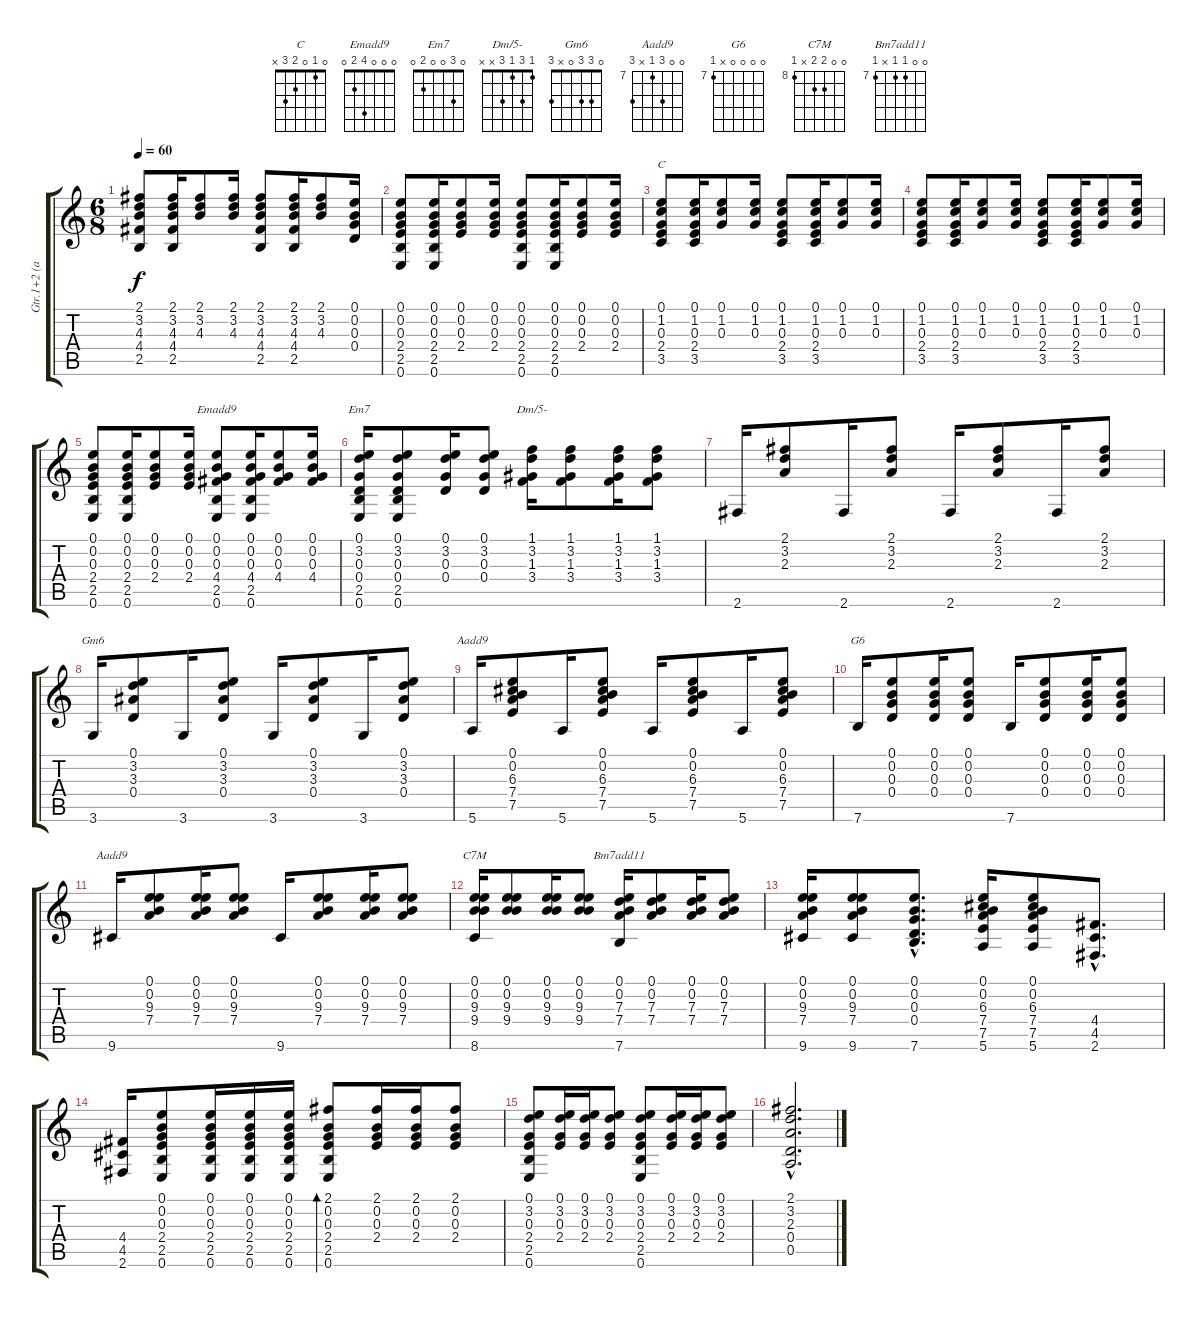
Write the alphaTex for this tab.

\track ("Gtr.1+2 (acous.)" "Gtr.1+2 (a") {instrument acousticguitarsteel}
\staff {score tabs}
\tuning (E4 B3 G3 D3 A2 E2) {hide}
\chord ("C" 0 1 0 2 3 x)
\chord ("Emadd9" 0 0 0 4 2 0)
\chord ("Em7" 0 3 0 0 2 0)
\chord ("Dm/5-" 1 3 1 3 x x)
\chord ("Gm6" 0 3 3 0 x 3)
\chord ("Aadd9" 0 0 6 7 7 5) {firstfret 5}
\chord ("G6" 0 0 0 0 x 7) {firstfret 7}
\chord ("Aadd9" 0 0 9 7 x 9) {firstfret 7}
\chord ("C7M" 0 0 9 9 x 8) {firstfret 8}
\chord ("Bm7add11" 0 0 7 7 x 7) {firstfret 7}
\ts (6 8)
\tempo 60
\clef g2
\ks c
(2.1 3.2 4.3 4.4 2.5).8{dy f} (2.1 3.2 4.3 4.4 2.5).16 (2.1 3.2 4.3).8 (2.1 3.2 4.3).16 (2.1 3.2 4.3 4.4 2.5).8 (2.1 3.2 4.3 4.4 2.5).16 (2.1 3.2 4.3).8 (0.1 0.2 0.3 0.4).16 |
(0.1 0.2 0.3 2.4 2.5 0.6).8 (0.1 0.2 0.3 2.4 2.5 0.6).16 (0.1 0.2 0.3 2.4).8 (0.1 0.2 0.3 2.4).16 (0.1 0.2 0.3 2.4 2.5 0.6).8 (0.1 0.2 0.3 2.4 2.5 0.6).16 (0.1 0.2 0.3 2.4).8 (0.1 0.2 0.3 2.4).16 |
(0.1 1.2 0.3 2.4 3.5).8{ch "C"} (0.1 1.2 0.3 2.4 3.5).16 (0.1 1.2 0.3).8 (0.1 1.2 0.3).16 (0.1 1.2 0.3 2.4 3.5).8 (0.1 1.2 0.3 2.4 3.5).16 (0.1 1.2 0.3).8 (0.1 1.2 0.3).16 |
(0.1 1.2 0.3 2.4 3.5).8 (0.1 1.2 0.3 2.4 3.5).16 (0.1 1.2 0.3).8 (0.1 1.2 0.3).16 (0.1 1.2 0.3 2.4 3.5).8 (0.1 1.2 0.3 2.4 3.5).16 (0.1 1.2 0.3).8 (0.1 1.2 0.3).16 |
(0.1 0.2 0.3 2.4 2.5 0.6).8 (0.1 0.2 0.3 2.4 2.5 0.6).16 (0.1 0.2 0.3 2.4).8 (0.1 0.2 0.3 2.4).16 (0.1 0.2 0.3 4.4 2.5 0.6).8{ch "Emadd9"} (0.1 0.2 0.3 4.4 2.5 0.6).16 (0.1 0.2 0.3 4.4).8 (0.1 0.2 0.3 4.4).16 |
(0.1 3.2 0.3 0.4 2.5 0.6).16{ch "Em7"} (0.1 3.2 0.3 0.4 2.5 0.6).8 (0.1 3.2 0.3 0.4).16 (0.1 3.2 0.3 0.4).8 (1.1 3.2 1.3 3.4).16{ch "Dm/5-"} (1.1 3.2 1.3 3.4).8 (1.1 3.2 1.3 3.4).16 (1.1 3.2 1.3 3.4).8 |
2.6.16 (2.1 3.2 2.3).8 2.6.16 (2.1 3.2 2.3).8 2.6.16 (2.1 3.2 2.3).8 2.6.16 (2.1 3.2 2.3).8 |
3.6.16{ch "Gm6"} (0.1 3.2 3.3 0.4).8 3.6.16 (0.1 3.2 3.3 0.4).8 3.6.16 (0.1 3.2 3.3 0.4).8 3.6.16 (0.1 3.2 3.3 0.4).8 |
5.6.16{ch "Aadd9"} (0.1 0.2 6.3 7.4 7.5).8 5.6.16 (0.1 0.2 6.3 7.4 7.5).8 5.6.16 (0.1 0.2 6.3 7.4 7.5).8 5.6.16 (0.1 0.2 6.3 7.4 7.5).8 |
7.6.16{ch "G6"} (0.1 0.2 0.3 0.4).8 (0.1 0.2 0.3 0.4).16 (0.1 0.2 0.3 0.4).8 7.6.16 (0.1 0.2 0.3 0.4).8 (0.1 0.2 0.3 0.4).16 (0.1 0.2 0.3 0.4).8 |
9.6.16{ch "Aadd9"} (0.1 0.2 9.3 7.4).8 (0.1 0.2 9.3 7.4).16 (0.1 0.2 9.3 7.4).8 9.6.16 (0.1 0.2 9.3 7.4).8 (0.1 0.2 9.3 7.4).16 (0.1 0.2 9.3 7.4).8 |
(0.1 0.2 9.3 9.4 8.6).16{ch "C7M"} (0.1 0.2 9.3 9.4).8 (0.1 0.2 9.3 9.4).16 (0.1 0.2 9.3 9.4).8 (0.1 0.2 7.3 7.4 7.6).16{ch "Bm7add11"} (0.1 0.2 7.3 7.4).8 (0.1 0.2 7.3 7.4).16 (0.1 0.2 7.3 7.4).8 |
(0.1 0.2 9.3 7.4 9.6).16 (0.1 0.2 9.3 7.4 9.6).8 (0.1{hac} 0.2{hac} 0.3{hac} 0.4{hac} 7.6{hac}).8{d} (0.1 0.2 6.3 7.4 7.5 5.6).16 (0.1 0.2 6.3 7.4 7.5 5.6).8 (4.4{hac} 4.5{hac} 2.6{hac}).8{d} |
(4.4 4.5 2.6).16 (0.1 0.2 0.3 2.4 2.5 0.6).8 (0.1 0.2 0.3 2.4 2.5 0.6).16 (0.1 0.2 0.3 2.4 2.5 0.6).16 (0.1 0.2 0.3 2.4 2.5 0.6).16 (2.1 0.2 0.3 2.4 2.5 0.6).8{bd 60} (2.1 0.2 0.3 2.4).16 (2.1 0.2 0.3 2.4).16 (2.1 0.2 0.3 2.4).8 |
(0.1 3.2 0.3 2.4 2.5 0.6).8 (0.1 3.2 0.3 2.4).16 (0.1 3.2 0.3 2.4).16 (0.1 3.2 0.3 2.4).8 (0.1 3.2 0.3 2.4 2.5 0.6).8 (0.1 3.2 0.3 2.4).16 (0.1 3.2 0.3 2.4).16 (0.1 3.2 0.3 2.4).8 |
(2.1{hac} 3.2{hac} 2.3{hac} 0.4{hac} 0.5{hac}).2{d}
